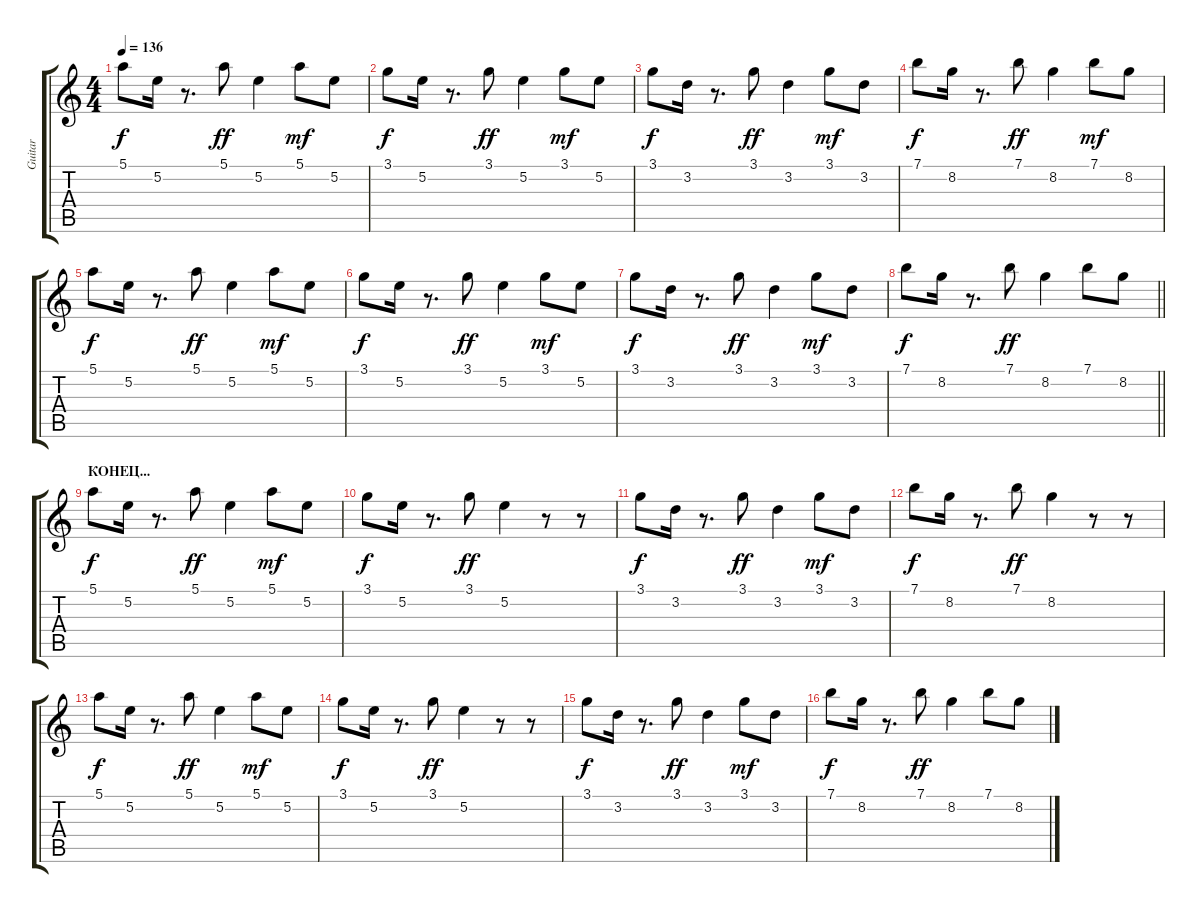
\track ("Guitar" "Guitar") {instrument acousticguitarnylon}
\staff {score tabs}
\tuning (E4 B3 G3 D3 A2 E2) {hide}
\ts (4 4)
\tempo 136
\clef g2
\ks c
5.1.8{dy f} 5.2.16 r.8{d} 5.1.8{dy ff} 5.2.4 5.1.8{dy mf} 5.2.8 |
3.1.8{dy f} 5.2.16 r.8{d} 3.1.8{dy ff} 5.2.4 3.1.8{dy mf} 5.2.8 |
3.1.8{dy f} 3.2.16 r.8{d} 3.1.8{dy ff} 3.2.4 3.1.8{dy mf} 3.2.8 |
7.1.8{dy f} 8.2.16 r.8{d} 7.1.8{dy ff} 8.2.4 7.1.8{dy mf} 8.2.8 |
5.1.8{dy f} 5.2.16 r.8{d} 5.1.8{dy ff} 5.2.4 5.1.8{dy mf} 5.2.8 |
3.1.8{dy f} 5.2.16 r.8{d} 3.1.8{dy ff} 5.2.4 3.1.8{dy mf} 5.2.8 |
3.1.8{dy f} 3.2.16 r.8{d} 3.1.8{dy ff} 3.2.4 3.1.8{dy mf} 3.2.8 |
\barLineRight lightlight
7.1.8{dy f} 8.2.16 r.8{d} 7.1.8{dy ff} 8.2.4 7.1.8 8.2.8 |
\section ("" "КОНЕЦ...")
5.1.8{dy f} 5.2.16 r.8{d} 5.1.8{dy ff} 5.2.4 5.1.8{dy mf} 5.2.8 |
3.1.8{dy f} 5.2.16 r.8{d} 3.1.8{dy ff} 5.2.4 r.8 r.8 |
3.1.8{dy f} 3.2.16 r.8{d} 3.1.8{dy ff} 3.2.4 3.1.8{dy mf} 3.2.8 |
7.1.8{dy f} 8.2.16 r.8{d} 7.1.8{dy ff} 8.2.4 r.8 r.8 |
5.1.8{dy f} 5.2.16 r.8{d} 5.1.8{dy ff} 5.2.4 5.1.8{dy mf} 5.2.8 |
3.1.8{dy f} 5.2.16 r.8{d} 3.1.8{dy ff} 5.2.4 r.8 r.8 |
3.1.8{dy f} 3.2.16 r.8{d} 3.1.8{dy ff} 3.2.4 3.1.8{dy mf} 3.2.8 |
7.1.8{dy f} 8.2.16 r.8{d} 7.1.8{dy ff} 8.2.4 7.1.8 8.2.8
